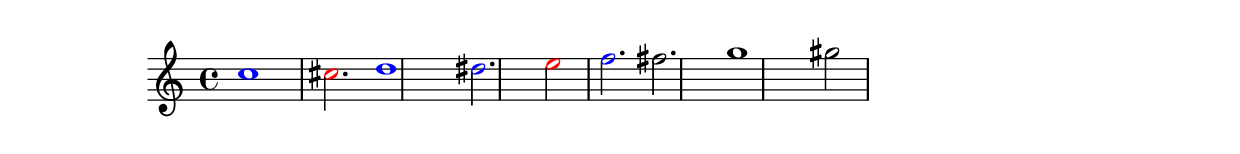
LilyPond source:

\version "2.10.33"

\relative c'' {
\override NoteHead #'color = #blue 
c1 \override NoteHead #'color = #red 
cis2. \override NoteHead #'color = #blue 
d1 \override NoteHead #'color = #blue 
dis2. \override NoteHead #'color = #red 
e2 \override NoteHead #'color = #blue 
f2. \override NoteHead #'color = #black 
fis2. \override NoteHead #'color = #black 
g1 \override NoteHead #'color = #black 
gis2 
}